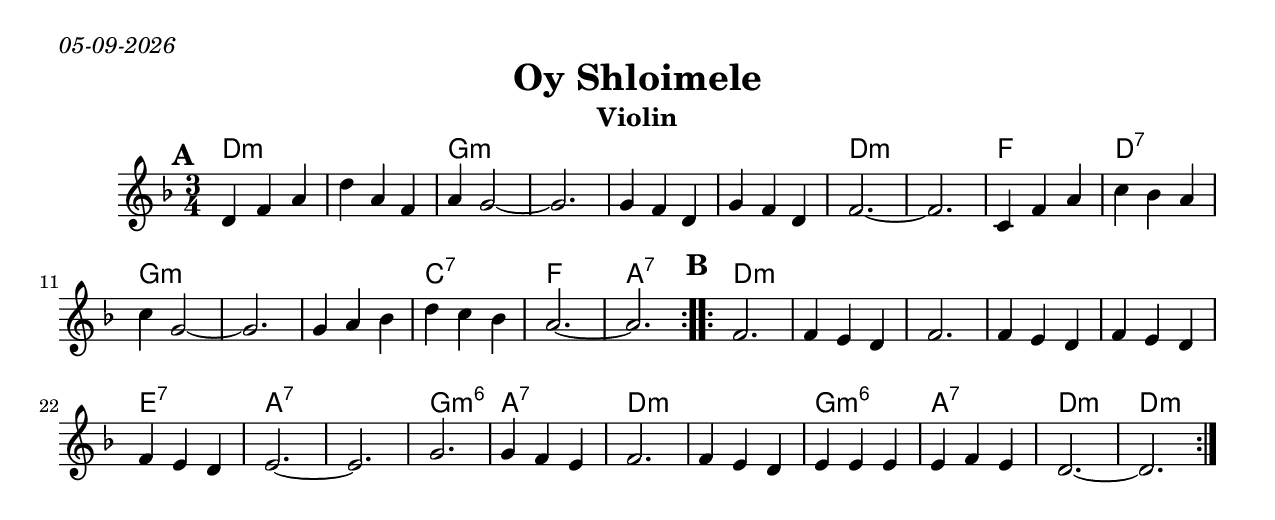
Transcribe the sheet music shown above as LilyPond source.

\version "2.18.0"
\include "english.ly"
\paper{
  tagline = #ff
  print-all-headers = ##t
  #(set-paper-size "letter")
}
date = #(strftime "%d-%m-%Y" (localtime (current-time)))

\markup{ \italic{ \date }  }

%\markup{ Got something to say? }

global = {
  \clef treble
  \key d \minor
  \time 3/4
  \set Score.markFormatter = #format-mark-box-alphabet
}

%#################################### Melody ########################
%melody =  \transpose c d \relative c' {  %transpose for clarinet
melody = \relative c' {
  \global
  %\partial 16*3 a16 d f   %lead in notes

  \repeat volta 2{
   \mark \default
   d4 f a
   d4 a f
   a g2~
   g2.

   g4 f d
   g f d
   f2.~ f2.

   c4 f a
   c4 bf a
   c4 g2~ g2.
   g4 a bf
   d4 c bf
   a2.~a2.

  }

  \repeat volta 2{
   \mark \default
   f2.
   f4 e d
   f2.
   f4 e d
   f4 e d
   f4 e d
   e2.~
   e2.
   g2.
   g4 f e
   f2.
   f4 e d
   e e e
   e f e
   d2. ~ d2.

  }


}
%################################# Lyrics #####################
%\addlyrics{ \set stanza = #"1. " }
%################################# Chords #######################
harmonies = \chordmode {
  d2.*2:m
  g2.*4:m
  d2.*2:m
  f2.
  d2.:7
  g2.*3:m
  c2.:7
  f2.
  a2.:7
  %b
  d2.*5:m
  e2.:7
  a2.*2:7
  g2.:m6
  a2.:7
  d2.*2:m
  g2.:m6
  a2.:7
  d2.:m
  d2.:m
}

\score {
  <<
    \new ChordNames {
      \set chordChanges = ##f
      \harmonies
    }
    \new Staff   \melody
  >>
  \header{
    title= "Oy Shloimele"
    subtitle=""
    composer= ""
    instrument = "Violin"
    arranger= ""
  }
  \midi{\tempo 4 = 120}
  \layout{indent = 1.0\cm}
}
%{
% more verses:
\markup{}
\markup {
  \fill-line {
    \hspace #0.1 % distance from left margin
    \column {
      \line { "1."
	\column {
	  ""
	}
      }
      \hspace #0.2 % vertical distance between verses
      \line { "2."
	\column {
	 ""
	}
      }
    }
    \hspace #0.1  % horiz. distance between columns
    \column {
      \line { "3."
	\column {
	  ""
	}
      }
      \hspace #0.2 % distance between verses
      \line { "4."
	\column {
	 ""
	}
      }
    }
    \hspace #0.1 % distance to right margin
  }
}

%}
